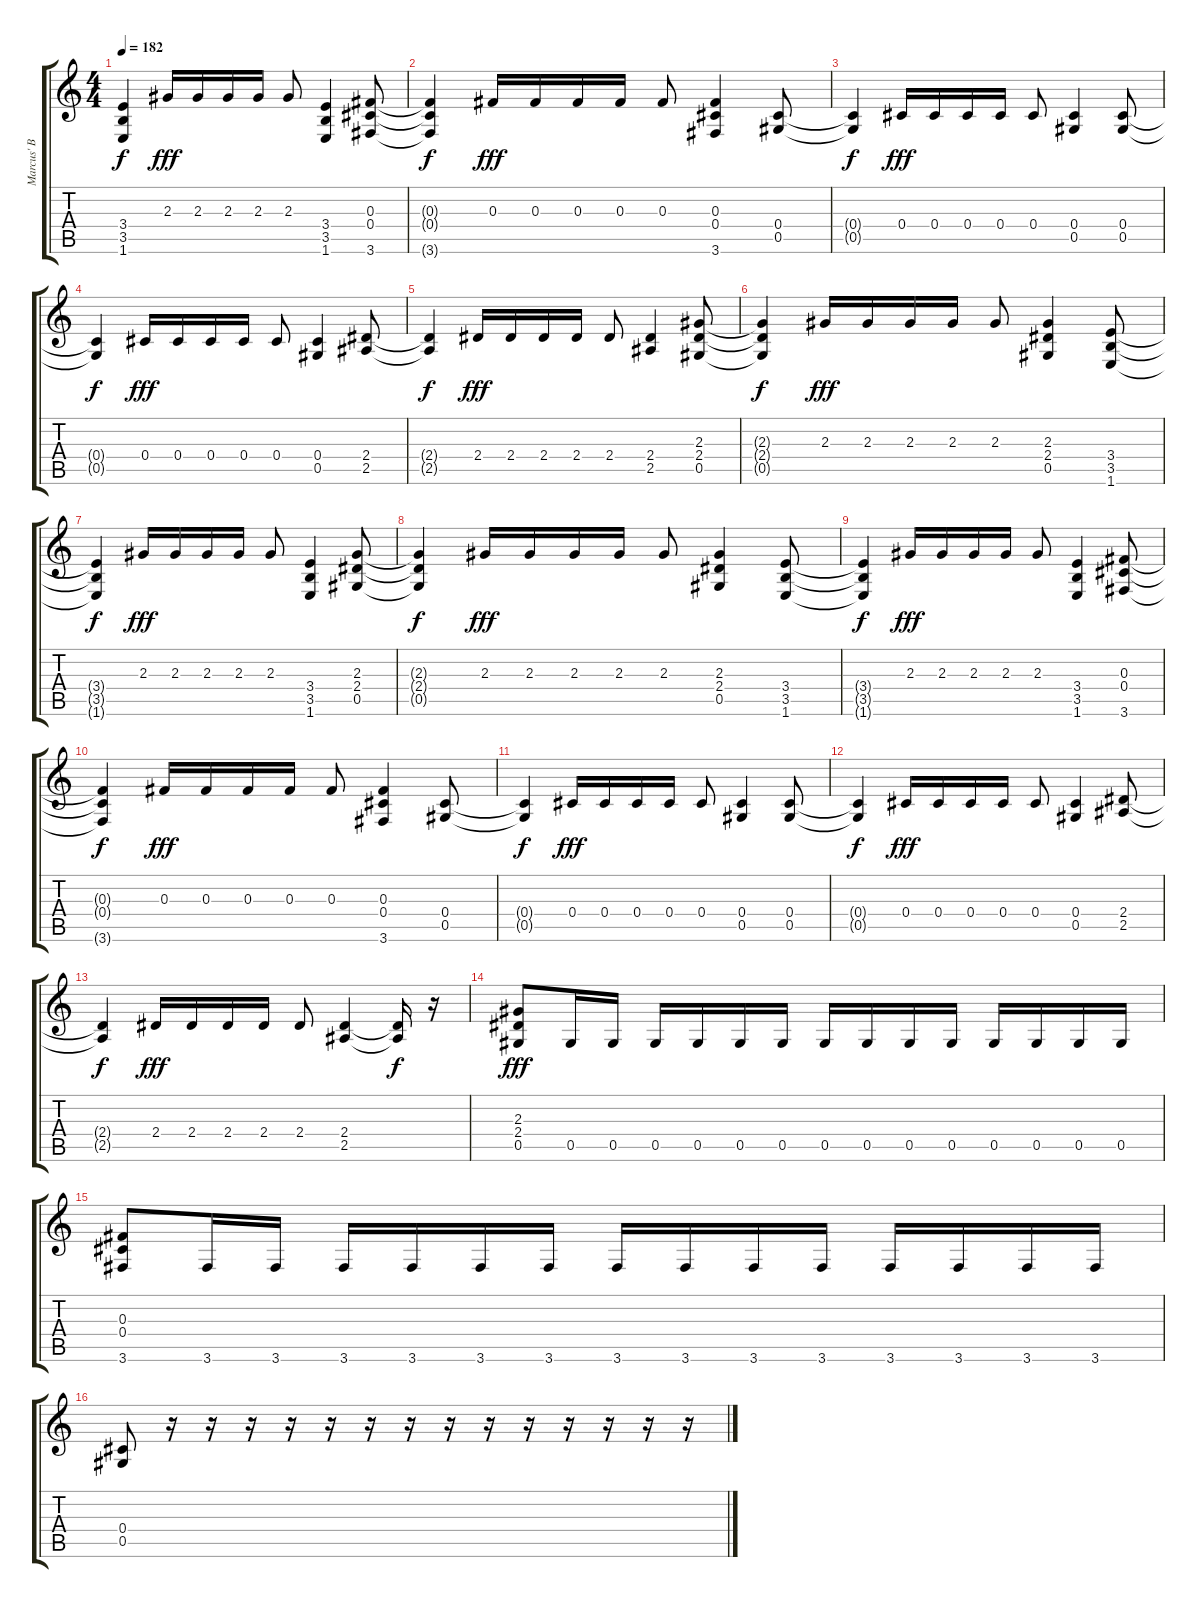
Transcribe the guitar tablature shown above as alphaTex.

\track ("Marcus' B" "Marcus' B") {instrument distortionguitar}
\staff {score tabs}
\tuning (Eb4 Bb3 Gb3 Db3 Ab2 Eb2) {hide}
\ts (4 4)
\tempo 182
\clef g2
\ks c
(3.4{t} 3.5{t} 1.6{t}).4{dy f} 2.3.16{dy fff} 2.3.16 2.3.16 2.3.16 2.3.8 (3.4 3.5 1.6).4 (0.3 0.4 3.6).8 |
(0.3{t} 0.4{t} 3.6{t}).4{dy f} 0.3.16{dy fff} 0.3.16 0.3.16 0.3.16 0.3.8 (0.3 0.4 3.6).4 (0.4 0.5).8 |
(0.4{t} 0.5{t}).4{dy f} 0.4.16{dy fff} 0.4.16 0.4.16 0.4.16 0.4.8 (0.4 0.5).4 (0.4 0.5).8 |
(0.4{t} 0.5{t}).4{dy f} 0.4.16{dy fff} 0.4.16 0.4.16 0.4.16 0.4.8 (0.4 0.5).4 (2.4 2.5).8 |
(2.4{t} 2.5{t}).4{dy f} 2.4.16{dy fff} 2.4.16 2.4.16 2.4.16 2.4.8 (2.4 2.5).4 (2.3 2.4 0.5).8 |
(2.3{t} 2.4{t} 0.5{t}).4{dy f} 2.3.16{dy fff} 2.3.16 2.3.16 2.3.16 2.3.8 (2.3 2.4 0.5).4 (3.4 3.5 1.6).8 |
(3.4{t} 3.5{t} 1.6{t}).4{dy f} 2.3.16{dy fff} 2.3.16 2.3.16 2.3.16 2.3.8 (3.4 3.5 1.6).4 (2.3 2.4 0.5).8 |
(2.3{t} 2.4{t} 0.5{t}).4{dy f} 2.3.16{dy fff} 2.3.16 2.3.16 2.3.16 2.3.8 (2.3 2.4 0.5).4 (3.4 3.5 1.6).8 |
(3.4{t} 3.5{t} 1.6{t}).4{dy f} 2.3.16{dy fff} 2.3.16 2.3.16 2.3.16 2.3.8 (3.4 3.5 1.6).4 (0.3 0.4 3.6).8 |
(0.3{t} 0.4{t} 3.6{t}).4{dy f} 0.3.16{dy fff} 0.3.16 0.3.16 0.3.16 0.3.8 (0.3 0.4 3.6).4 (0.4 0.5).8 |
(0.4{t} 0.5{t}).4{dy f} 0.4.16{dy fff} 0.4.16 0.4.16 0.4.16 0.4.8 (0.4 0.5).4 (0.4 0.5).8 |
(0.4{t} 0.5{t}).4{dy f} 0.4.16{dy fff} 0.4.16 0.4.16 0.4.16 0.4.8 (0.4 0.5).4 (2.4 2.5).8 |
(2.4{t} 2.5{t}).4{dy f} 2.4.16{dy fff} 2.4.16 2.4.16 2.4.16 2.4.8 (2.4 2.5).4 (2.4{t} 2.5{t}).16{dy f} r.16 |
(2.3 2.4 0.5).8{dy fff} 0.5.16 0.5.16 0.5.16 0.5.16 0.5.16 0.5.16 0.5.16 0.5.16 0.5.16 0.5.16 0.5.16 0.5.16 0.5.16 0.5.16 |
(0.3 0.4 3.6).8 3.6.16 3.6.16 3.6.16 3.6.16 3.6.16 3.6.16 3.6.16 3.6.16 3.6.16 3.6.16 3.6.16 3.6.16 3.6.16 3.6.16 |
(0.4 0.5).8 r.16 r.16 r.16 r.16 r.16 r.16 r.16 r.16 r.16 r.16 r.16 r.16 r.16 r.16
